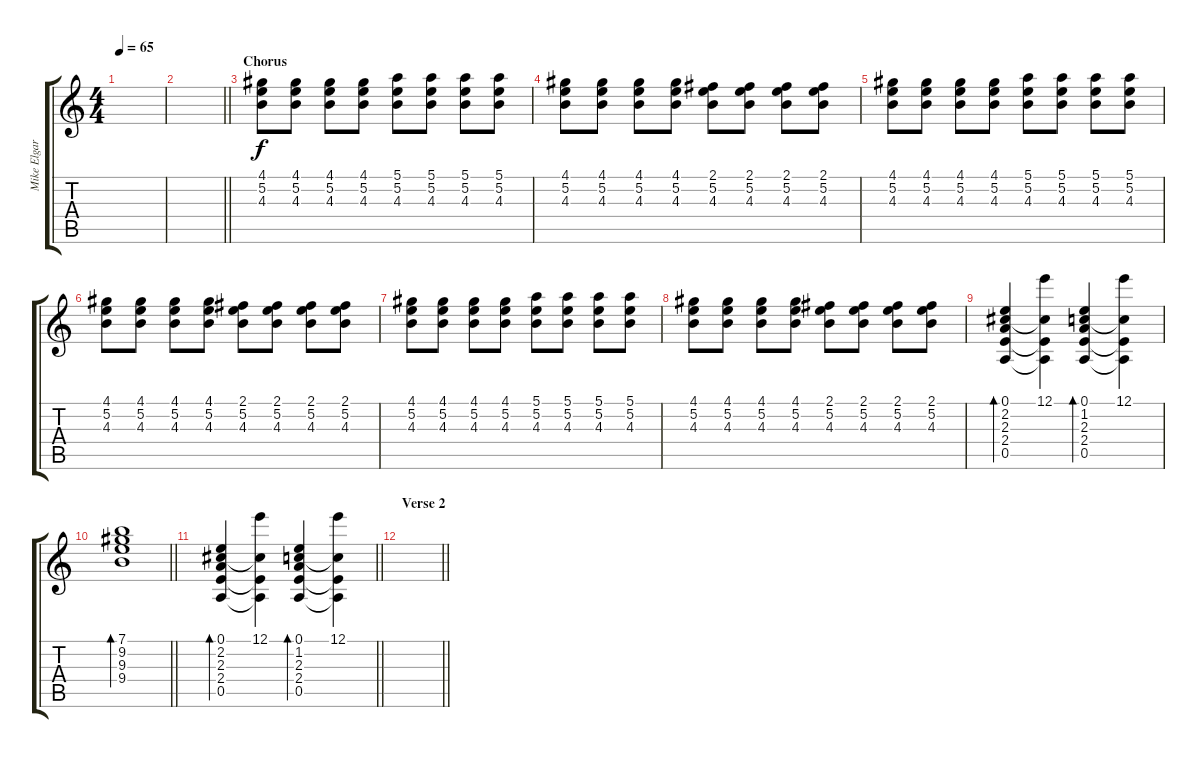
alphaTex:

\track ("Mike Elgar" "Mike Elgar") {instrument electricguitarclean}
\staff {score tabs}
\tuning (E4 B3 G3 D3 A2 E2) {hide}
\ts (4 4)
\tempo 65
\clef g2
\ks c
|
\barLineRight lightlight
|
\section ("" "Chorus")
(4.1 5.2 4.3).8 (4.1 5.2 4.3).8 (4.1 5.2 4.3).8 (4.1 5.2 4.3).8 (5.1 5.2 4.3).8 (5.1 5.2 4.3).8 (5.1 5.2 4.3).8 (5.1 5.2 4.3).8 |
(4.1 5.2 4.3).8 (4.1 5.2 4.3).8 (4.1 5.2 4.3).8 (4.1 5.2 4.3).8 (2.1 5.2 4.3).8 (2.1 5.2 4.3).8 (2.1 5.2 4.3).8 (2.1 5.2 4.3).8 |
(4.1 5.2 4.3).8 (4.1 5.2 4.3).8 (4.1 5.2 4.3).8 (4.1 5.2 4.3).8 (5.1 5.2 4.3).8 (5.1 5.2 4.3).8 (5.1 5.2 4.3).8 (5.1 5.2 4.3).8 |
(4.1 5.2 4.3).8 (4.1 5.2 4.3).8 (4.1 5.2 4.3).8 (4.1 5.2 4.3).8 (2.1 5.2 4.3).8 (2.1 5.2 4.3).8 (2.1 5.2 4.3).8 (2.1 5.2 4.3).8 |
(4.1 5.2 4.3).8 (4.1 5.2 4.3).8 (4.1 5.2 4.3).8 (4.1 5.2 4.3).8 (5.1 5.2 4.3).8 (5.1 5.2 4.3).8 (5.1 5.2 4.3).8 (5.1 5.2 4.3).8 |
(4.1 5.2 4.3).8 (4.1 5.2 4.3).8 (4.1 5.2 4.3).8 (4.1 5.2 4.3).8 (2.1 5.2 4.3).8 (2.1 5.2 4.3).8 (2.1 5.2 4.3).8 (2.1 5.2 4.3).8 |
(0.1 2.2 2.3 2.4 0.5).4{bd 60} (12.1 2.2{t} 2.4{t} 0.5{t}).4 (0.1 1.2 2.3 2.4 0.5).4{bd 60} (12.1 1.2{t} 2.4{t} 0.5{t}).4 |
\barLineRight lightlight
(7.1 9.2 9.3 9.4).1{bd 60} |
\barLineRight lightlight
(0.1 2.2 2.3 2.4 0.5).4{bd 60} (12.1 2.2{t} 2.4{t} 0.5{t}).4 (0.1 1.2 2.3 2.4 0.5).4{bd 60} (12.1 1.2{t} 2.4{t} 0.5{t}).4 |
\section ("" "Verse 2")
\barLineRight lightlight
